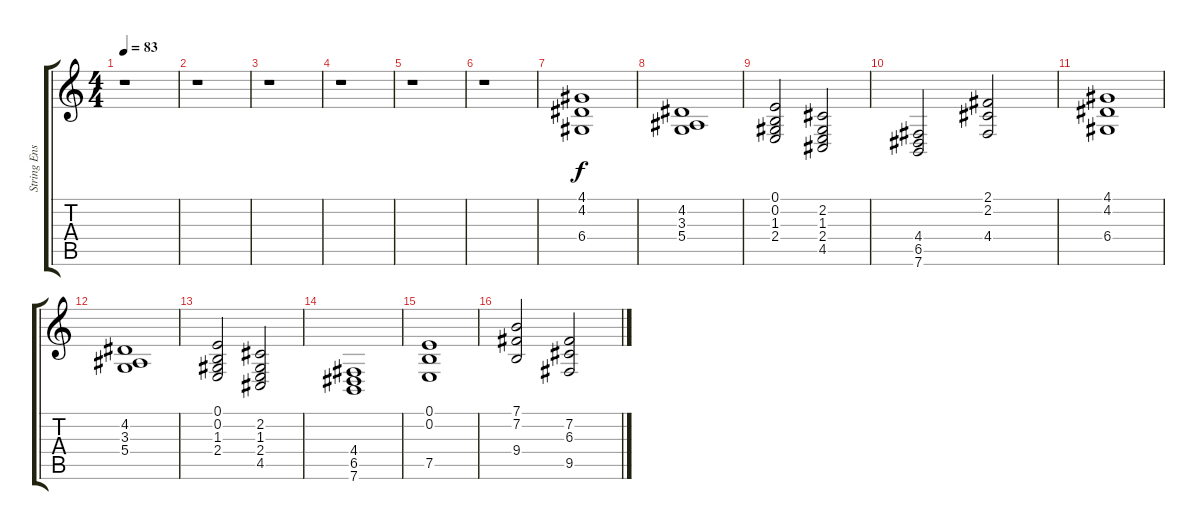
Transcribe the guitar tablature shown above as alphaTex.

\track ("String Ensemble" "String Ens") {instrument stringensemble1}
\staff {score tabs}
\tuning (E4 B3 G3 D3 A2 E2) {hide}
\ts (4 4)
\tempo 83
\clef g2
\ks c
r.1{dy f} |
r.1 |
r.1 |
r.1 |
r.1 |
r.1 |
(4.1 4.2 6.4).1 |
(4.2 3.3 5.4).1 |
(0.1 0.2 1.3 2.4).2 (2.2 1.3 2.4 4.5).2 |
(4.4 6.5 7.6).2 (2.1 2.2 4.4).2 |
(4.1 4.2 6.4).1 |
(4.2 3.3 5.4).1 |
(0.1 0.2 1.3 2.4).2 (2.2 1.3 2.4 4.5).2 |
(4.4 6.5 7.6).1 |
(0.1 0.2 7.5).1 |
(7.1 7.2 9.4).2 (7.2 6.3 9.5).2
